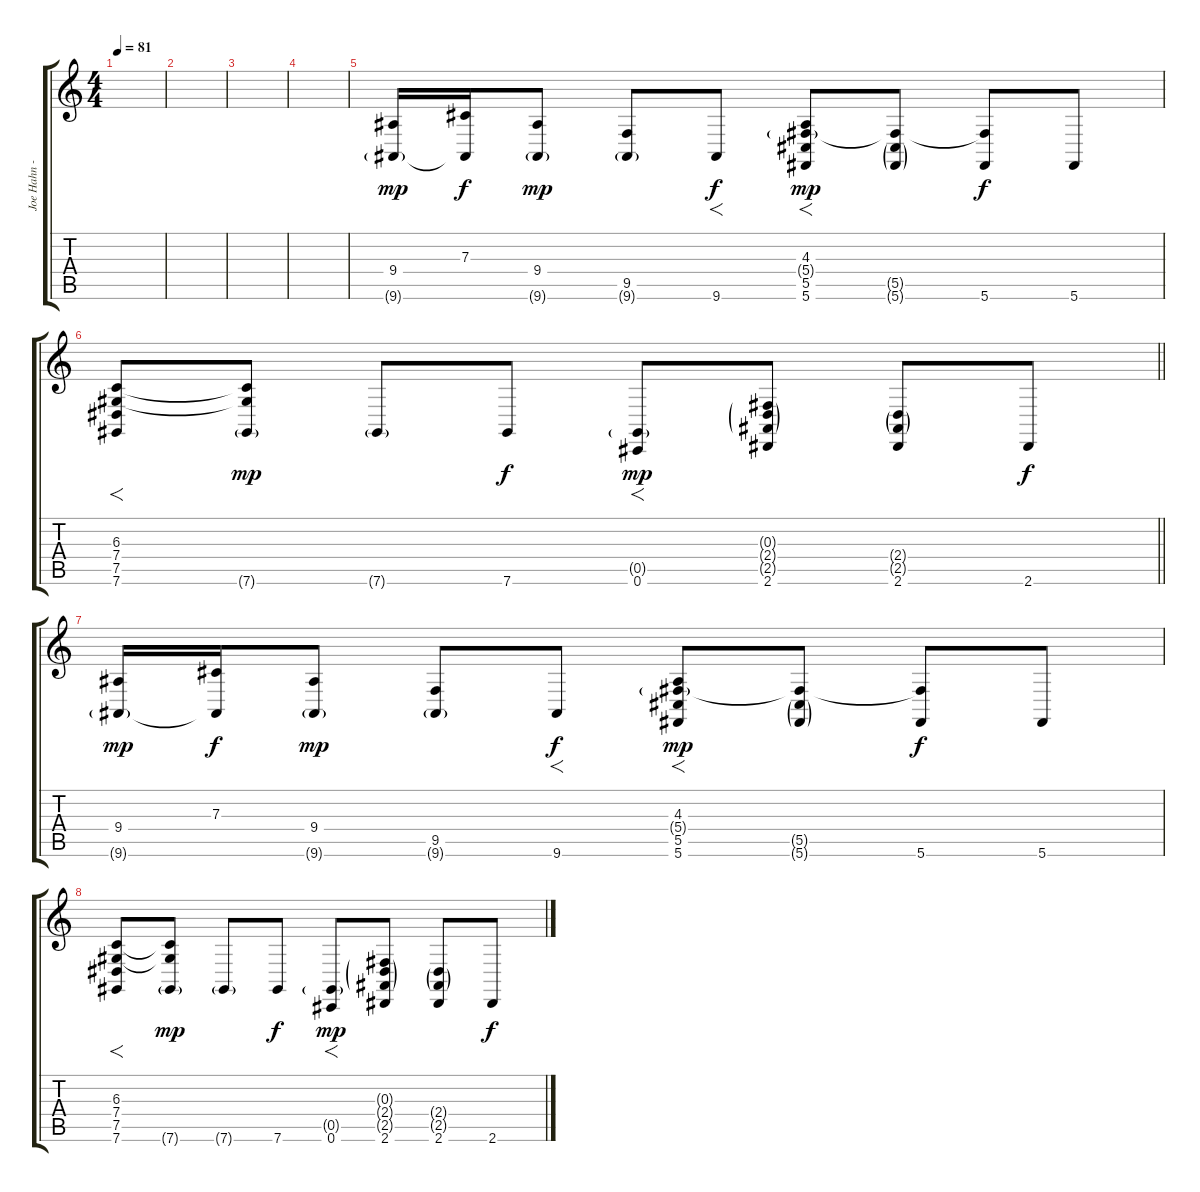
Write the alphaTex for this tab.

\track ("Joe Hahn - Sampler 3" "Joe Hahn -") {instrument lead5charang}
\staff {score tabs}
\tuning (Eb4 Bb3 Gb3 Db3 Ab2 Db2) {hide}
\ts (4 4)
\tempo 81
\clef g2
\ks c
|
|
|
|
(9.4 9.6{g}).16{dy mp volume 9} (7.3 9.6{t}).16{dy f} (9.4 9.6{g}).8{dy mp} (9.5 9.6{g}).8 9.6.8{f dy f} (4.3 5.4{g} 5.5 5.6).8{f dy mp} (5.4{t} 5.5{g} 5.6{g}).8 (5.4{t} 5.6).8{dy f} 5.6.8 |
\barLineRight lightlight
(6.3 7.4 7.5 7.6).8{f} (6.3{t} 7.4{t} 7.6{g}).8{dy mp} 7.6{g}.8 7.6.8{dy f} (0.5{g} 0.6).8{f dy mp} (0.3{g} 2.4{g} 2.5{g} 2.6).8 (2.4{g} 2.5{g} 2.6).8 2.6.8{dy f} |
(9.4 9.6{g}).16{dy mp} (7.3 9.6{t}).16{dy f} (9.4 9.6{g}).8{dy mp} (9.5 9.6{g}).8 9.6.8{f dy f} (4.3 5.4{g} 5.5 5.6).8{f dy mp} (5.4{t} 5.5{g} 5.6{g}).8 (5.4{t} 5.6).8{dy f} 5.6.8 |
(6.3 7.4 7.5 7.6).8{f} (6.3{t} 7.4{t} 7.6{g}).8{dy mp} 7.6{g}.8 7.6.8{dy f} (0.5{g} 0.6).8{f dy mp} (0.3{g} 2.4{g} 2.5{g} 2.6).8 (2.4{g} 2.5{g} 2.6).8 2.6.8{dy f}
